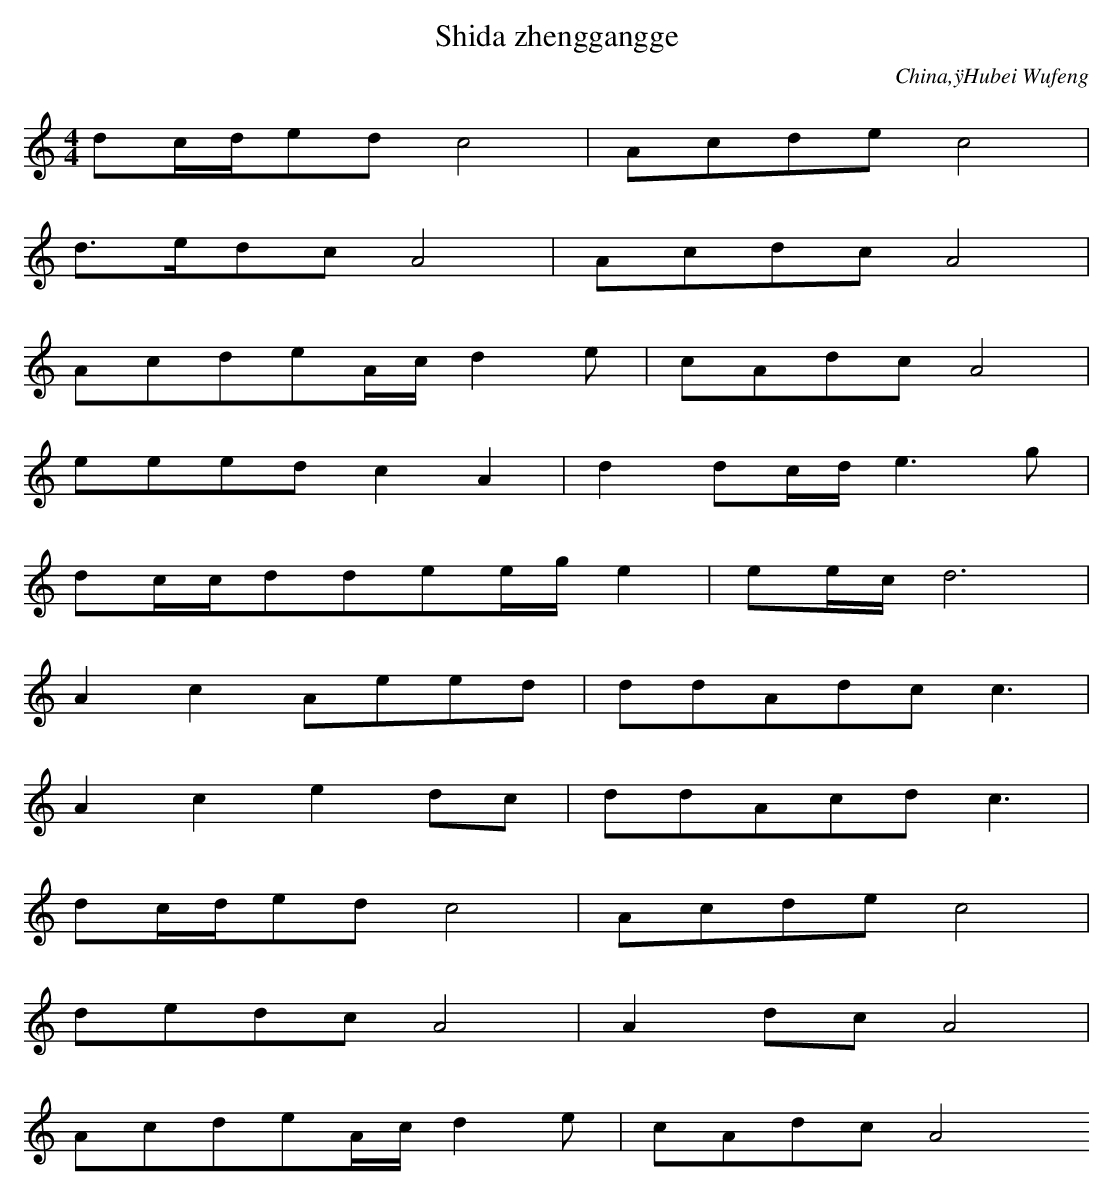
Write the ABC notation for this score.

X:1
T: Shida zhenggangge
O: China,ÿHubei Wufeng
M: 4/4
L: 1/16
K: C
d2cde2d2c8 | A2c2d2e2c8 |
d3ed2c2A8 | A2c2d2c2A8 |
A2c2d2e2Acd4e2 | c2A2d2c2A8 |
e2e2e2d2c4A4 | d4d2cde6g2 |
d2ccd2d2e2ege4 | e2ecd12 |
A4c4A2e2e2d2 | d2d2A2d2c2c6 |
A4c4e4d2c2 | d2d2A2c2d2c6 |
d2cde2d2c8 | A2c2d2e2c8 |
d2e2d2c2A8 | A4d2c2A8 |
A2c2d2e2Acd4e2 | c2A2d2c2A8
